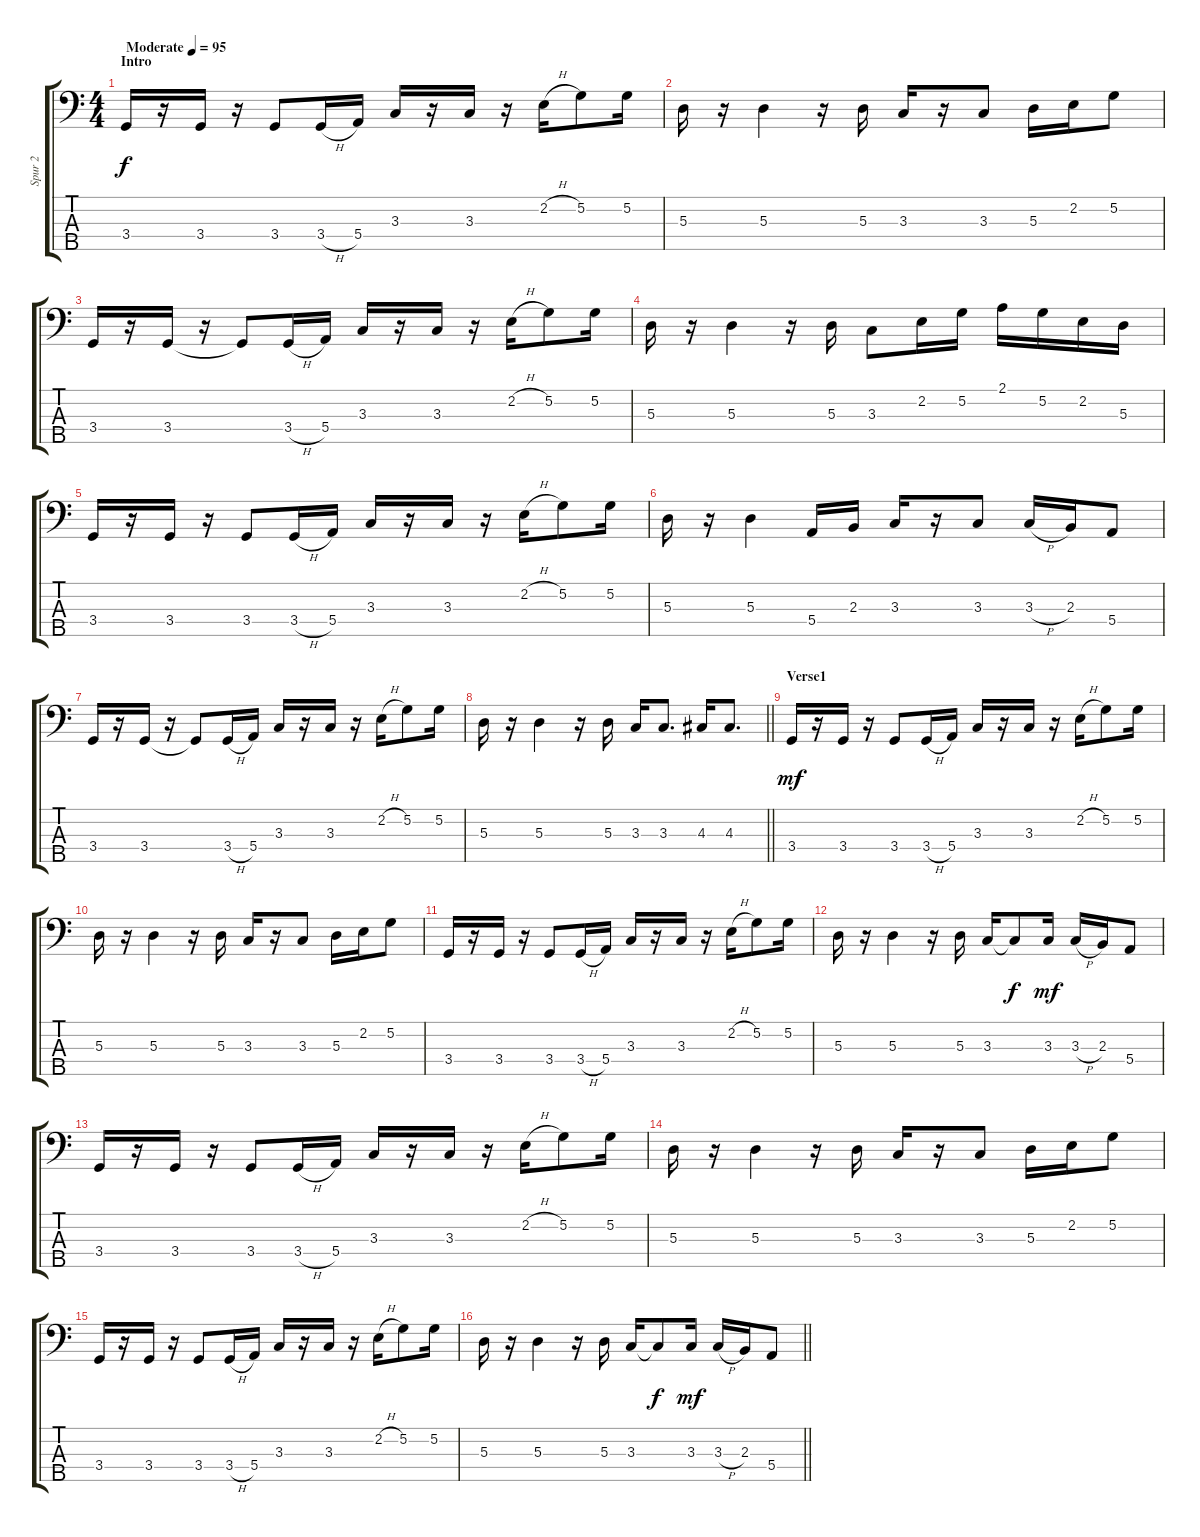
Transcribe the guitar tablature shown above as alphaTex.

\track ("Spur 2" "Spur 2") {instrument electricbassfinger}
\staff {score tabs}
\tuning (G2 D2 A1 E1 B0) {hide}
\ts (4 4)
\section ("" "Intro")
\tempo (95 "Moderate")
\clef f4
\ks c
3.4.16{dy f instrument electricbassfinger} r.16 3.4.16 r.16 3.4.8 3.4{h}.16 5.4.16 3.3.16 r.16 3.3.16 r.16 2.2{h}.16 5.2.8 5.2.16 |
5.3.16 r.16 5.3.4 r.16 5.3.16 3.3.16 r.16 3.3.8 5.3.16 2.2.16 5.2.8 |
3.4.16 r.16 3.4.16 r.16 3.4{t}.8 3.4{h}.16 5.4.16 3.3.16 r.16 3.3.16 r.16 2.2{h}.16 5.2.8 5.2.16 |
5.3.16 r.16 5.3.4 r.16 5.3.16 3.3.8 2.2.16 5.2.16 2.1.16 5.2.16 2.2.16 5.3.16 |
3.4.16 r.16 3.4.16 r.16 3.4.8 3.4{h}.16 5.4.16 3.3.16 r.16 3.3.16 r.16 2.2{h}.16 5.2.8 5.2.16 |
5.3.16 r.16 5.3.4 5.4.16 2.3.16 3.3.16 r.16 3.3.8 3.3{h}.16 2.3.16 5.4.8 |
3.4.16 r.16 3.4.16 r.16 3.4{t}.8 3.4{h}.16 5.4.16 3.3.16 r.16 3.3.16 r.16 2.2{h}.16 5.2.8 5.2.16 |
\barLineRight lightlight
5.3.16 r.16 5.3.4 r.16 5.3.16 3.3.16 3.3.8{d} 4.3.16 4.3.8{d} |
\section ("" "Verse1")
3.4.16{dy mf} r.16 3.4.16 r.16 3.4.8 3.4{h}.16 5.4.16 3.3.16 r.16 3.3.16 r.16 2.2{h}.16 5.2.8 5.2.16 |
5.3.16 r.16 5.3.4 r.16 5.3.16 3.3.16 r.16 3.3.8 5.3.16 2.2.16 5.2.8 |
3.4.16 r.16 3.4.16 r.16 3.4.8 3.4{h}.16 5.4.16 3.3.16 r.16 3.3.16 r.16 2.2{h}.16 5.2.8 5.2.16 |
5.3.16 r.16 5.3.4 r.16 5.3.16 3.3.16 3.3{t}.8{dy f} 3.3.16{dy mf} 3.3{h}.16 2.3.16 5.4.8 |
3.4.16 r.16 3.4.16 r.16 3.4.8 3.4{h}.16 5.4.16 3.3.16 r.16 3.3.16 r.16 2.2{h}.16 5.2.8 5.2.16 |
5.3.16 r.16 5.3.4 r.16 5.3.16 3.3.16 r.16 3.3.8 5.3.16 2.2.16 5.2.8 |
3.4.16 r.16 3.4.16 r.16 3.4.8 3.4{h}.16 5.4.16 3.3.16 r.16 3.3.16 r.16 2.2{h}.16 5.2.8 5.2.16 |
\barLineRight lightlight
5.3.16 r.16 5.3.4 r.16 5.3.16 3.3.16 3.3{t}.8{dy f} 3.3.16{dy mf} 3.3{h}.16 2.3.16 5.4.8
